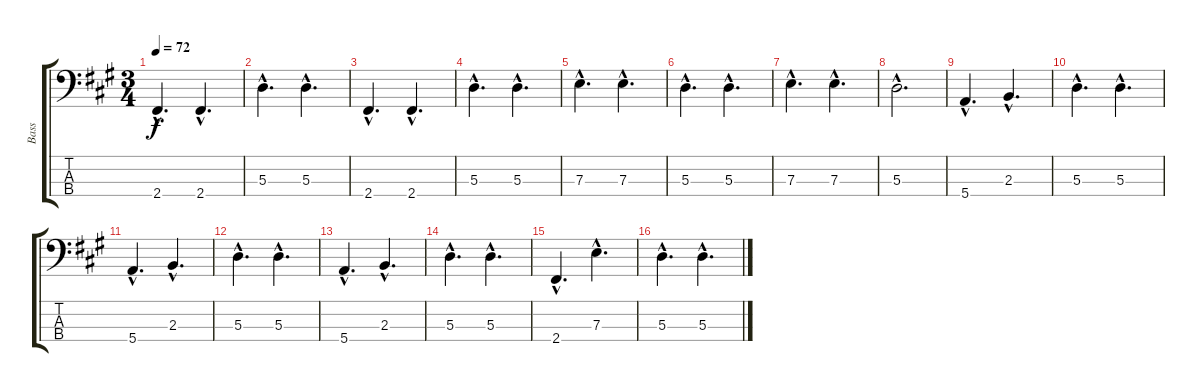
\track ("Bass" "Bass") {instrument electricbassfinger}
\staff {score tabs}
\tuning (G2 D2 A1 E1) {hide}
\ts (3 4)
\tempo 72
\clef f4
\ks a
2.4{hac}.4{d dy f} 2.4{hac}.4{d} |
5.3{hac}.4{d} 5.3{hac}.4{d} |
2.4{hac}.4{d} 2.4{hac}.4{d} |
5.3{hac}.4{d} 5.3{hac}.4{d} |
7.3{hac}.4{d} 7.3{hac}.4{d} |
5.3{hac}.4{d} 5.3{hac}.4{d} |
7.3{hac}.4{d} 7.3{hac}.4{d} |
5.3{hac}.2{d} |
5.4{hac}.4{d} 2.3{hac}.4{d} |
5.3{hac}.4{d} 5.3{hac}.4{d} |
5.4{hac}.4{d} 2.3{hac}.4{d} |
5.3{hac}.4{d} 5.3{hac}.4{d} |
5.4{hac}.4{d} 2.3{hac}.4{d} |
5.3{hac}.4{d} 5.3{hac}.4{d} |
2.4{hac}.4{d} 7.3{hac}.4{d} |
5.3{hac}.4{d} 5.3{hac}.4{d}
